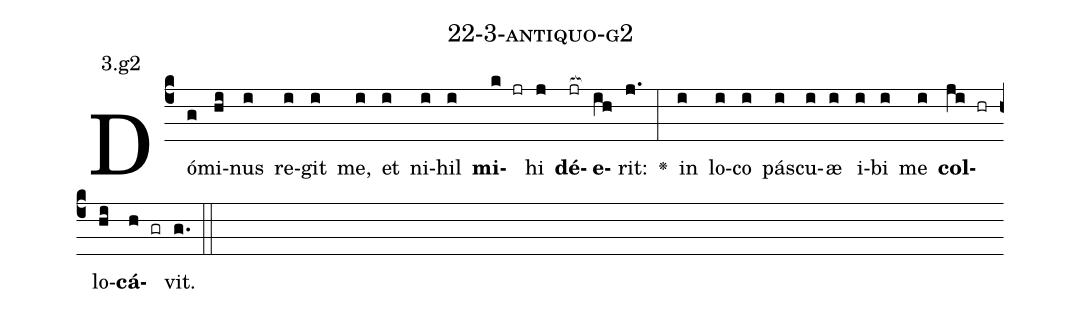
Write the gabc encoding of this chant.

name: 22-3-antiquo-g2;
annotation: 3.g2;
%%
(c4)Dó(g)mi(hi)nus(i) re(i)git(i) me,(i) et(i) ni(i)hil(i) <b>mi</b>(k jr)hi(j) <b>dé</b>(jr[ocb:1{])<b>e</b>(ih[ocb:0}])rit:(j.) <v>\greheightstar</v>(:) in(i) lo(i)co(i) pás(i)cu(i)æ(i) i(i)bi(i) me(i) <b>col</b>(ji hr)lo(hi)<b>cá</b>(h gr)vit.(g.) (::)


%E(i) u(i) o(ji) u(hi) a(h) e.(g.) (::)
